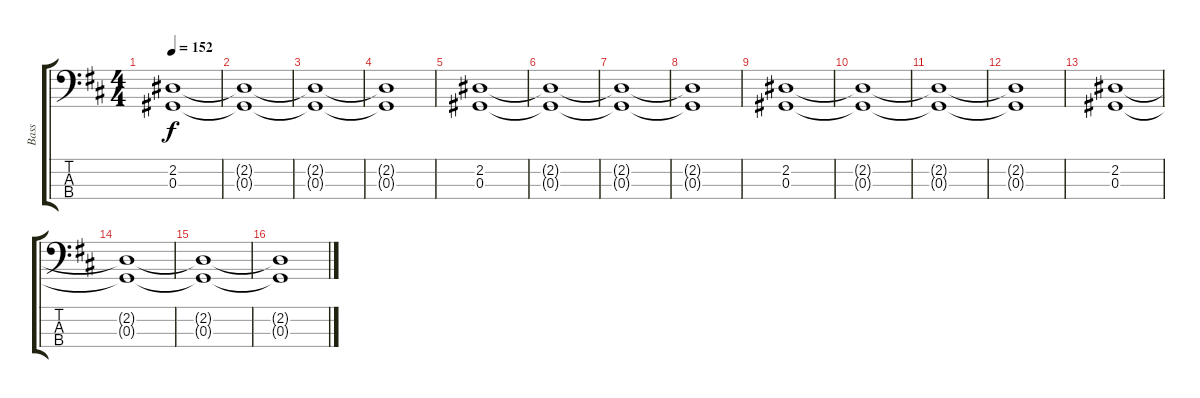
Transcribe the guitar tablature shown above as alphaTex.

\track ("Bass" "Bass") {instrument electricbassfinger}
\staff {score tabs}
\tuning (Gb2 Db2 Ab1 Eb1) {hide}
\ts (4 4)
\tempo 152
\clef f4
\ks d
(2.2 0.3).1{dy f} |
(2.2{t} 0.3{t}).1 |
(2.2{t} 0.3{t}).1 |
(2.2{t} 0.3{t}).1 |
(2.2 0.3).1 |
(2.2{t} 0.3{t}).1 |
(2.2{t} 0.3{t}).1 |
(2.2{t} 0.3{t}).1 |
(2.2 0.3).1 |
(2.2{t} 0.3{t}).1 |
(2.2{t} 0.3{t}).1 |
(2.2{t} 0.3{t}).1 |
(2.2 0.3).1 |
(2.2{t} 0.3{t}).1 |
(2.2{t} 0.3{t}).1 |
(2.2{t} 0.3{t}).1
